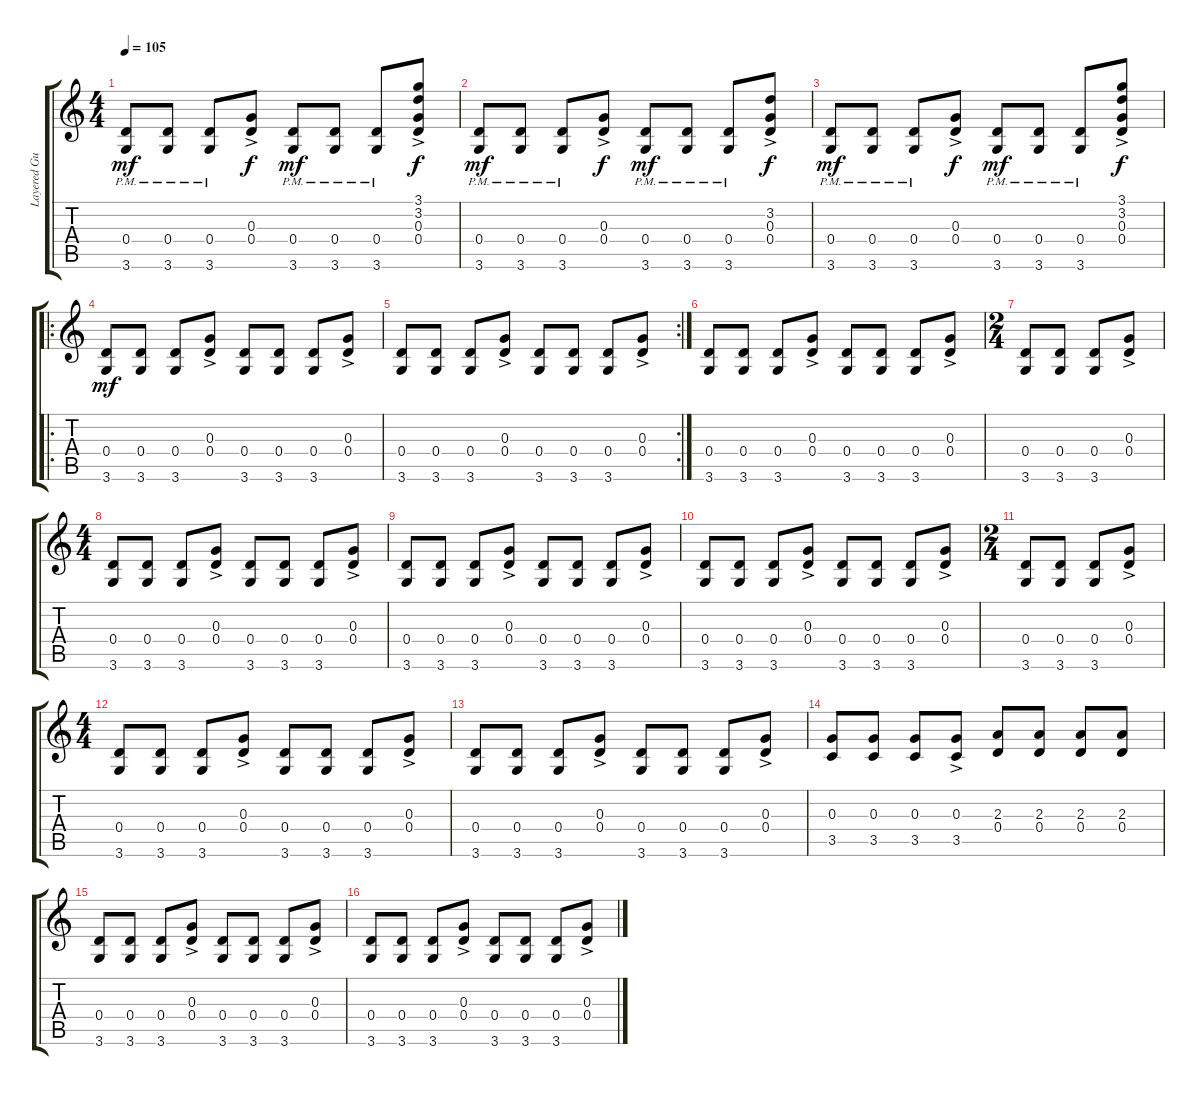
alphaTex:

\track ("Layered Guitar 2" "Layered Gu") {instrument distortionguitar}
\staff {score tabs}
\tuning (E4 B3 G3 D3 A2 E2) {hide}
\ts (4 4)
\tempo 105
\clef g2
\ks c
(0.4{pm} 3.6{pm}).8{dy mf} (0.4{pm} 3.6{pm}).8 (0.4{pm} 3.6{pm}).8 (0.3{ac} 0.4{ac}).8{dy f} (0.4{pm} 3.6{pm}).8{dy mf} (0.4{pm} 3.6{pm}).8 (0.4{pm} 3.6{pm}).8 (3.1{ac} 3.2{ac} 0.3{ac} 0.4{ac}).8{dy f} |
(0.4{pm} 3.6{pm}).8{dy mf} (0.4{pm} 3.6{pm}).8 (0.4{pm} 3.6{pm}).8 (0.3{ac} 0.4{ac}).8{dy f} (0.4{pm} 3.6{pm}).8{dy mf} (0.4{pm} 3.6{pm}).8 (0.4{pm} 3.6{pm}).8 (3.2{ac} 0.3{ac} 0.4{ac}).8{dy f} |
(0.4{pm} 3.6{pm}).8{dy mf} (0.4{pm} 3.6{pm}).8 (0.4{pm} 3.6{pm}).8 (0.3{ac} 0.4{ac}).8{dy f} (0.4{pm} 3.6{pm}).8{dy mf} (0.4{pm} 3.6{pm}).8 (0.4{pm} 3.6{pm}).8 (3.1{ac} 3.2{ac} 0.3{ac} 0.4{ac}).8{dy f} |
\ro
(0.4 3.6).8{dy mf} (0.4 3.6).8 (0.4 3.6).8 (0.3{ac} 0.4{ac}).8 (0.4 3.6).8 (0.4 3.6).8 (0.4 3.6).8 (0.3{ac} 0.4{ac}).8 |
\rc 2
(0.4 3.6).8 (0.4 3.6).8 (0.4 3.6).8 (0.3{ac} 0.4{ac}).8 (0.4 3.6).8 (0.4 3.6).8 (0.4 3.6).8 (0.3{ac} 0.4{ac}).8 |
(0.4 3.6).8 (0.4 3.6).8 (0.4 3.6).8 (0.3{ac} 0.4{ac}).8 (0.4 3.6).8 (0.4 3.6).8 (0.4 3.6).8 (0.3{ac} 0.4{ac}).8 |
\ts (2 4)
(0.4 3.6).8 (0.4 3.6).8 (0.4 3.6).8 (0.3{ac} 0.4{ac}).8 |
\ts (4 4)
(0.4 3.6).8 (0.4 3.6).8 (0.4 3.6).8 (0.3{ac} 0.4{ac}).8 (0.4 3.6).8 (0.4 3.6).8 (0.4 3.6).8 (0.3{ac} 0.4{ac}).8 |
(0.4 3.6).8 (0.4 3.6).8 (0.4 3.6).8 (0.3{ac} 0.4{ac}).8 (0.4 3.6).8 (0.4 3.6).8 (0.4 3.6).8 (0.3{ac} 0.4{ac}).8 |
(0.4 3.6).8 (0.4 3.6).8 (0.4 3.6).8 (0.3{ac} 0.4{ac}).8 (0.4 3.6).8 (0.4 3.6).8 (0.4 3.6).8 (0.3{ac} 0.4{ac}).8 |
\ts (2 4)
(0.4 3.6).8 (0.4 3.6).8 (0.4 3.6).8 (0.3{ac} 0.4{ac}).8 |
\ts (4 4)
(0.4 3.6).8 (0.4 3.6).8 (0.4 3.6).8 (0.3{ac} 0.4{ac}).8 (0.4 3.6).8 (0.4 3.6).8 (0.4 3.6).8 (0.3{ac} 0.4{ac}).8 |
(0.4 3.6).8 (0.4 3.6).8 (0.4 3.6).8 (0.3{ac} 0.4{ac}).8 (0.4 3.6).8 (0.4 3.6).8 (0.4 3.6).8 (0.3{ac} 0.4{ac}).8 |
(0.3 3.5).8 (0.3 3.5).8 (0.3 3.5).8 (0.3{ac} 3.5{ac}).8 (2.3 0.4).8 (2.3 0.4).8 (2.3 0.4).8 (2.3 0.4).8 |
(0.4 3.6).8 (0.4 3.6).8 (0.4 3.6).8 (0.3{ac} 0.4{ac}).8 (0.4 3.6).8 (0.4 3.6).8 (0.4 3.6).8 (0.3{ac} 0.4{ac}).8 |
(0.4 3.6).8 (0.4 3.6).8 (0.4 3.6).8 (0.3{ac} 0.4{ac}).8 (0.4 3.6).8 (0.4 3.6).8 (0.4 3.6).8 (0.3{ac} 0.4{ac}).8
